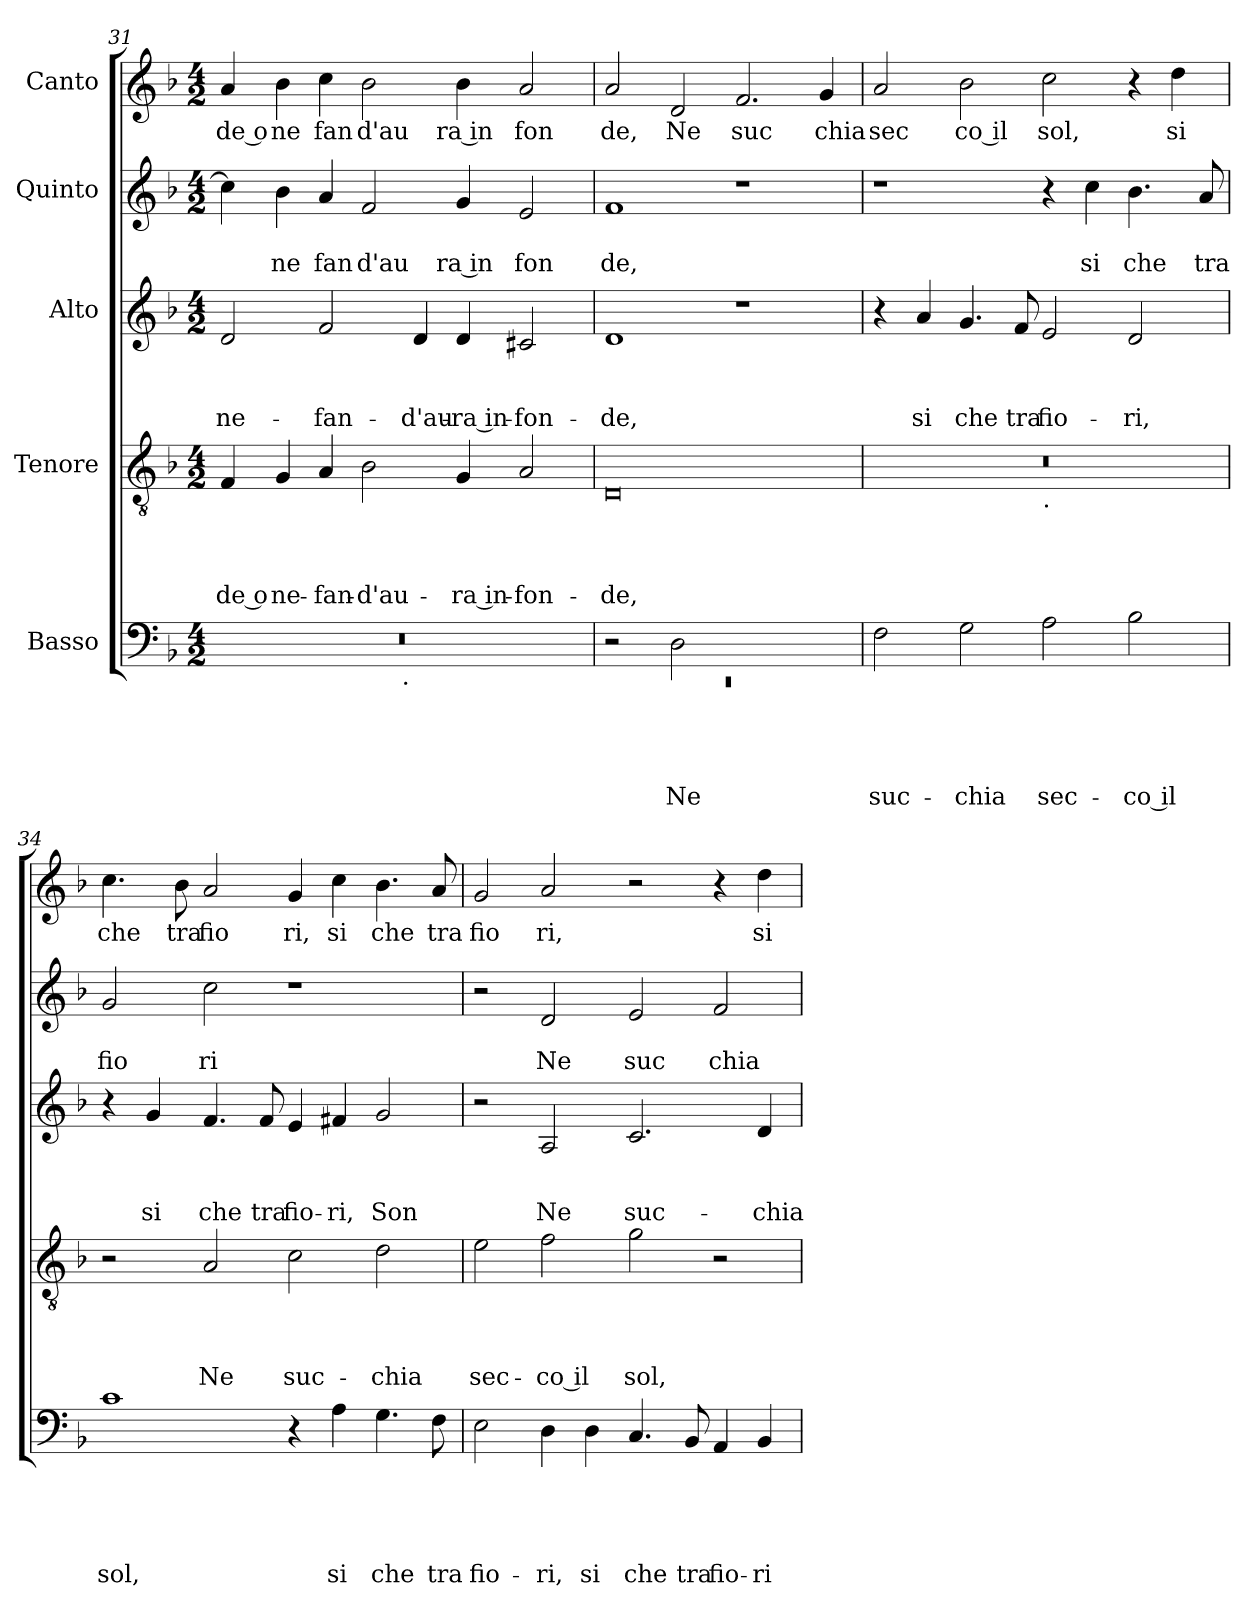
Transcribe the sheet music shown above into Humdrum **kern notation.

**kern	**text	**text	**text	**text	**text	**kern	**text	**text	**text	**text	**kern	**text	**text	**text	**kern	**text	**text	**kern	**text
*part5	*part5	*part5	*part5	*part5	*part5	*part4	*part4	*part4	*part4	*part4	*part3	*part3	*part3	*part3	*part2	*part2	*part2	*part1	*part1
*staff5	*staff5	*staff5	*staff5	*staff5	*staff5	*staff4	*staff4	*staff4	*staff4	*staff4	*staff3	*staff3	*staff3	*staff3	*staff2	*staff2	*staff2	*staff1	*staff1
*I"Basso	*	*	*	*	*	*I"Tenore	*	*	*	*	*I"Alto	*	*	*	*I"Quinto	*	*	*I"Canto	*
!!LO:LB:g=z
*clefF4	*	*	*	*	*	*clefGv2	*	*	*	*	*clefG2	*	*	*	*clefG2	*	*	*clefG2	*
*ITrd1c2	*	*	*	*	*	*	*	*	*	*	*	*	*	*	*	*	*	*	*
*k[b-e-a-]	*	*	*	*	*	*k[b-]	*	*	*	*	*k[b-]	*	*	*	*k[b-]	*	*	*k[b-]	*
*E-:	*	*	*	*	*	*F:	*	*	*	*	*F:	*	*	*	*F:	*	*	*F:	*
*M4/2	*	*	*	*	*	*M4/2	*	*	*	*	*M4/2	*	*	*	*M4/2	*	*	*M4/2	*
=31	=31	=31	=31	=31	=31	=31	=31	=31	=31	=31	=31	=31	=31	=31	=31	=31	=31	=31	=31
!	!	!	!	!	!	!	!	!	!	!LO:LY:b:rj	!	!	!	!LO:LY:b	!	!	!	!	!LO:LY:b:rj
*^	*	*	*	*	*	*	*	*	*	*	*	*	*	*	*	*	*	*	*
0r	2ryy	.	.	.	.	.	4F/	.	.	.	-de o	2d/	.	.	ne-	4cc\]	.	.	4a/	-de o
!	!	!	!	!	!	!	!	!	!	!	!LO:LY:b	!	!	!	!	!	!	!LO:LY:b	!	!LO:LY:b
.	.	.	.	.	.	.	4G/	.	.	.	ne-	.	.	.	.	4b-\	.	ne	4b-\	ne
!	!	!	!	!	!	!	!	!	!	!	!LO:LY:b	!	!	!	!LO:LY:b	!	!	!LO:LY:b	!	!LO:LY:b
.	4...ryy	.	.	.	.	.	4A/	.	.	.	-fan-	2f/	.	.	-fan-	4a/	.	fan	4cc\	fan
!	!	!	!	!	!	!	!	!	!	!	!LO:LY:b	!	!	!	!	!	!	!LO:LY:b	!	!LO:LY:b
.	.	.	.	.	.	.	2B-\	.	.	.	-d'au-	.	.	.	.	2f/	.	d'au	2b-\	d'au
!	!LO:TX:b:t=.	!	!	!	!	!	!	!	!	!	!	!	!	!	!	!	!	!	!	!
.	1ryy	.	.	.	.	.	.	.	.	.	.	.	.	.	.	.	.	.	.	.
!	!	!	!	!	!	!	!	!	!	!	!	!	!	!	!LO:LY:b	!	!	!	!	!
.	.	.	.	.	.	.	.	.	.	.	.	4d/	.	.	-d'au-	.	.	.	.	.
!	!	!	!	!	!	!	!	!	!	!	!LO:LY:b:rj	!	!	!	!LO:LY:b:rj	!	!	!LO:LY:b:rj	!	!LO:LY:b:rj
.	.	.	.	.	.	.	4G/	.	.	.	-ra in-	4d/	.	.	-ra in-	4g/	.	ra in	4b-\	ra in
!	!	!	!	!	!	!	!	!	!	!	!LO:LY:b	!	!	!	!LO:LY:b	!	!	!LO:LY:b	!	!LO:LY:b
.	.	.	.	.	.	.	2A/	.	.	.	-fon-	2c#X/	.	.	-fon-	2e/	.	fon	2a/	fon
.	32ryy	.	.	.	.	.	.	.	.	.	.	.	.	.	.	.	.	.	.	.
=32	=32	=32	=32	=32	=32	=32	=32	=32	=32	=32	=32	=32	=32	=32	=32	=32	=32	=32	=32	=32
!	!LO:N:vis=1	!	!	!	!	!	!	!	!	!	!LO:LY:b	!	!	!	!LO:LY:b	!	!	!LO:LY:b	!	!LO:LY:b
*	*^	*	*	*	*	*	*	*	*	*	*	*	*	*	*	*	*	*	*	*
0ryy	0rEE	2r	.	.	.	.	.	0D	.	.	.	-de,	1d	.	.	-de,	1f	.	de,	2a/	de,
!	!	!	!	!	!	!	!LO:LY:b	!	!	!	!	!	!	!	!	!	!	!	!	!	!LO:LY:b
.	.	2C\	.	.	.	.	Ne	.	.	.	.	.	.	.	.	.	.	.	.	2d/	Ne
!	!	!	!	!	!	!	!	!	!	!	!	!	!	!	!	!	!	!	!	!	!LO:LY:b
.	.	1ryy	.	.	.	.	.	.	.	.	.	.	1r	.	.	.	1r	.	.	2.f/	suc
!	!	!	!	!	!	!	!	!	!	!	!	!	!	!	!	!	!	!	!	!	!LO:LY:b
.	.	.	.	.	.	.	.	.	.	.	.	.	.	.	.	.	.	.	.	4g/	chia
*v	*v	*v	*	*	*	*	*	*	*	*	*	*	*	*	*	*	*	*	*	*	*
=33	=33	=33	=33	=33	=33	=33	=33	=33	=33	=33	=33	=33	=33	=33	=33	=33	=33	=33	=33
!	!	!	!	!	!LO:LY:b	!	!	!	!	!	!	!	!	!	!	!	!	!	!LO:LY:b
*	*	*	*	*	*	*^	*	*	*	*	*	*	*	*	*	*	*	*	*
2E-\	.	.	.	.	suc-	0r	1ryy	.	.	.	.	4r	.	.	.	1r	.	.	2a/	sec
!	!	!	!	!	!	!	!	!	!	!	!	!	!	!	!LO:LY:b	!	!	!	!	!
.	.	.	.	.	.	.	.	.	.	.	.	4a/	.	.	si	.	.	.	.	.
!	!	!	!	!	!LO:LY:b	!	!	!	!	!	!	!	!	!	!LO:LY:b	!	!	!	!	!LO:LY:b:rj
2F\	.	.	.	.	-chia	.	.	.	.	.	.	4.g/	.	.	che	.	.	.	2b-\	co il
!	!	!	!	!	!	!	!	!	!	!	!	!	!	!	!LO:LY:b	!	!	!	!	!
.	.	.	.	.	.	.	.	.	.	.	.	8f/	.	.	tra	.	.	.	.	.
!	!	!	!	!	!	!	!LO:TX:b:t=.	!	!	!	!	!	!	!	!	!	!	!	!	!
!	!	!	!	!	!LO:LY:b	!	!	!	!	!	!	!	!	!	!LO:LY:b	!	!	!	!	!LO:LY:b
2G\	.	.	.	.	sec-	.	1ryy	.	.	.	.	2e/	.	.	fio-	4r	.	.	2cc\	sol,
!	!	!	!	!	!	!	!	!	!	!	!	!	!	!	!	!	!	!LO:LY:b	!	!
.	.	.	.	.	.	.	.	.	.	.	.	.	.	.	.	4cc\	.	si	.	.
!	!	!	!	!	!LO:LY:b:rj	!	!	!	!	!	!	!	!	!	!LO:LY:b	!	!	!LO:LY:b	!	!
2A-\	.	.	.	.	-co il	.	.	.	.	.	.	2d/	.	.	-ri,	4.b-\	.	che	4r	.
!	!	!	!	!	!	!	!	!	!	!	!	!	!	!	!	!	!	!	!	!LO:LY:b
.	.	.	.	.	.	.	.	.	.	.	.	.	.	.	.	.	.	.	4dd\	si
!	!	!	!	!	!	!	!	!	!	!	!	!	!	!	!	!	!	!LO:LY:b	!	!
.	.	.	.	.	.	.	.	.	.	.	.	.	.	.	.	8a/	.	tra	.	.
=34	=34	=34	=34	=34	=34	=34	=34	=34	=34	=34	=34	=34	=34	=34	=34	=34	=34	=34	=34	=34
!	!	!	!	!	!LO:LY:b	!	!	!	!	!	!	!	!	!	!	!	!	!LO:LY:b	!	!LO:LY:b
*	*	*	*	*	*	*v	*v	*	*	*	*	*	*	*	*	*	*	*	*	*
1B-	.	.	.	.	sol,	2r	.	.	.	.	4r	.	.	.	2g/	.	fio	4.cc\	che
!	!	!	!	!	!	!	!	!	!	!	!	!	!	!LO:LY:b	!	!	!	!	!
.	.	.	.	.	.	.	.	.	.	.	4g/	.	.	si	.	.	.	.	.
!	!	!	!	!	!	!	!	!	!	!	!	!	!	!	!	!	!	!	!LO:LY:b
.	.	.	.	.	.	.	.	.	.	.	.	.	.	.	.	.	.	8b-\	tra
!	!	!	!	!	!	!	!	!	!	!LO:LY:b	!	!	!	!LO:LY:b	!	!	!LO:LY:b	!	!LO:LY:b
.	.	.	.	.	.	2A/	.	.	.	Ne	4.f/	.	.	che	2cc\	.	ri	2a/	fio
!	!	!	!	!	!	!	!	!	!	!	!	!	!	!LO:LY:b	!	!	!	!	!
.	.	.	.	.	.	.	.	.	.	.	8f/	.	.	tra	.	.	.	.	.
!	!	!	!	!	!	!	!	!	!	!LO:LY:b	!	!	!	!LO:LY:b	!	!	!	!	!LO:LY:b
4r	.	.	.	.	.	2c\	.	.	.	suc-	4e/	.	.	fio-	1r	.	.	4g/	ri,
!	!	!	!	!	!LO:LY:b	!	!	!	!	!	!	!	!	!LO:LY:b	!	!	!	!	!LO:LY:b
4G\	.	.	.	.	si	.	.	.	.	.	4f#X/	.	.	-ri,	.	.	.	4cc\	si
!	!	!	!	!	!LO:LY:b	!	!	!	!	!LO:LY:b	!	!	!	!LO:LY:b	!	!	!	!	!LO:LY:b
4.F\	.	.	.	.	che	2d\	.	.	.	-chia	2g/	.	.	Son	.	.	.	4.b-\	che
!	!	!	!	!	!LO:LY:b	!	!	!	!	!	!	!	!	!	!	!	!	!	!LO:LY:b
8E-\	.	.	.	.	tra	.	.	.	.	.	.	.	.	.	.	.	.	8a/	tra
=35	=35	=35	=35	=35	=35	=35	=35	=35	=35	=35	=35	=35	=35	=35	=35	=35	=35	=35	=35
!	!	!	!	!	!LO:LY:b	!	!	!	!	!LO:LY:b	!	!	!	!	!	!	!	!	!LO:LY:b
2D\	.	.	.	.	fio-	2e\	.	.	.	sec-	2r	.	.	.	2r	.	.	2g/	fio
!	!	!	!	!	!LO:LY:b	!	!	!	!	!LO:LY:b:rj	!	!	!	!LO:LY:b	!	!	!LO:LY:b	!	!LO:LY:b
4C\	.	.	.	.	-ri,	2f\	.	.	.	-co il	2A/	.	.	Ne	2d/	.	Ne	2a/	ri,
!	!	!	!	!	!LO:LY:b	!	!	!	!	!	!	!	!	!	!	!	!	!	!
4C\	.	.	.	.	si	.	.	.	.	.	.	.	.	.	.	.	.	.	.
!	!	!	!	!	!LO:LY:b	!	!	!	!	!LO:LY:b	!	!	!	!LO:LY:b	!	!	!LO:LY:b	!	!
4.BB-/	.	.	.	.	che	2g\	.	.	.	sol,	2.c/	.	.	suc-	2e/	.	suc	2r	.
!	!	!	!	!	!LO:LY:b	!	!	!	!	!	!	!	!	!	!	!	!	!	!
8AA-/	.	.	.	.	tra	.	.	.	.	.	.	.	.	.	.	.	.	.	.
!	!	!	!	!	!LO:LY:b	!	!	!	!	!	!	!	!	!	!	!	!LO:LY:b	!	!
4GG/	.	.	.	.	fio-	2r	.	.	.	.	.	.	.	.	2f/	.	chia	4r	.
!	!	!	!	!	!LO:LY:b	!	!	!	!	!	!	!	!	!LO:LY:b	!	!	!	!	!LO:LY:b
4AA-/	.	.	.	.	-ri	.	.	.	.	.	4d/	.	.	-chia	.	.	.	4dd\	si
=	=	=	=	=	=	=	=	=	=	=	=	=	=	=	=	=	=	=	=
*-	*-	*-	*-	*-	*-	*-	*-	*-	*-	*-	*-	*-	*-	*-	*-	*-	*-	*-	*-
